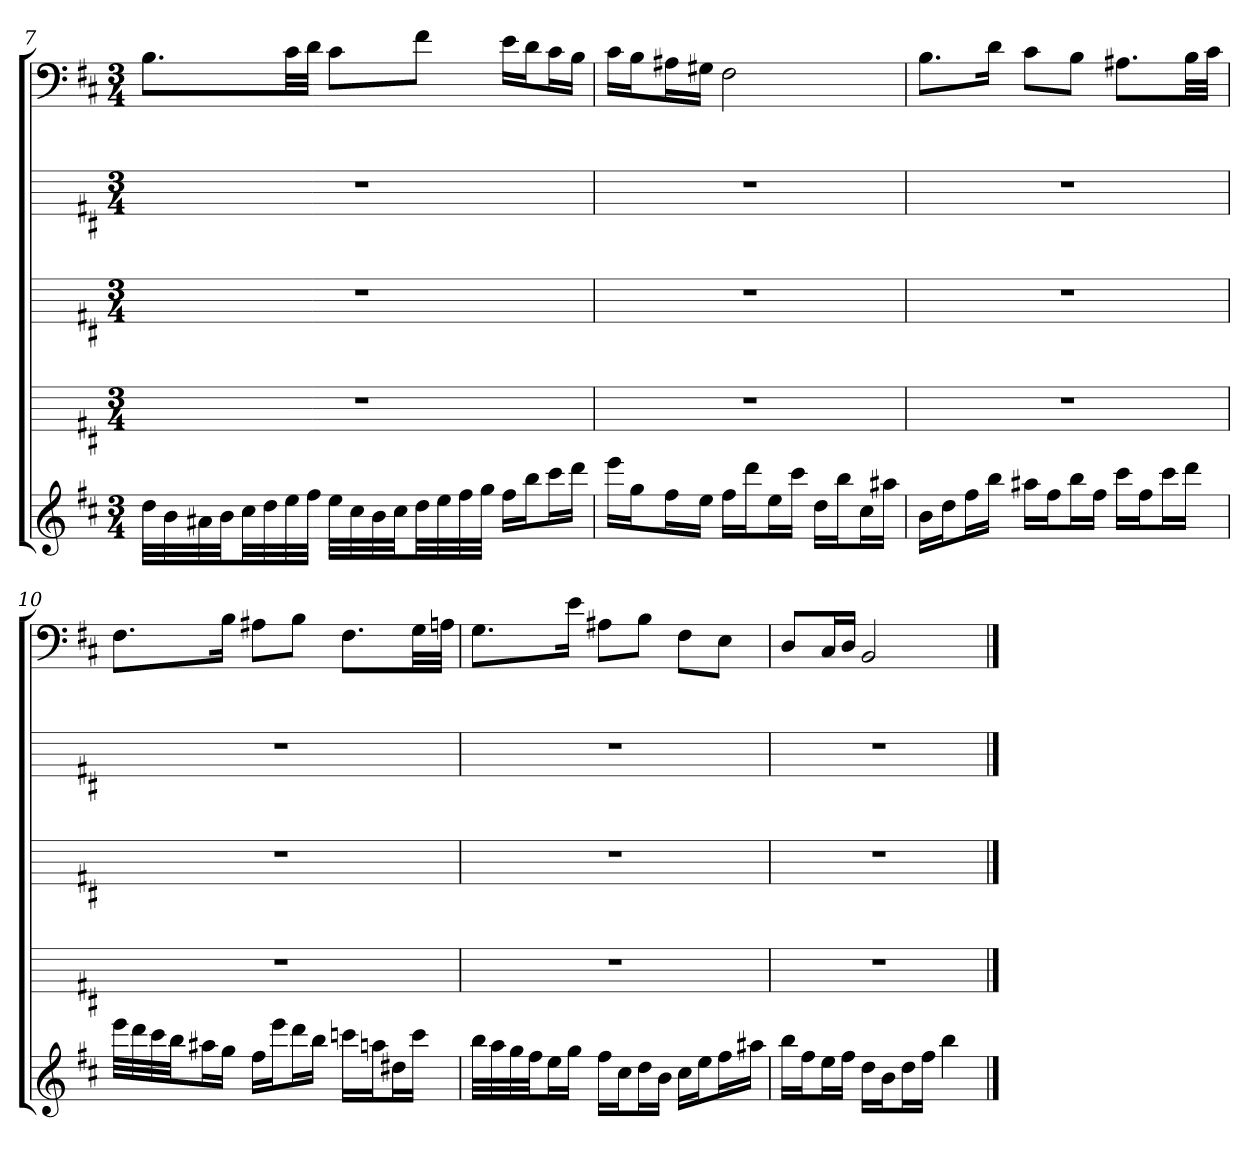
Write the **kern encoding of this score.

**kern	**kern	**kern	**kern	**kern
*part5	*part4	*part3	*part2	*part1
*staff5	*staff4	*staff3	*staff2	*staff1
*k[f#c#]	*k[f#c#]	*k[f#c#]	*k[f#c#]	*k[f#c#]
*b:	*b:	*b:	*b:	*b:
*M3/4	*M3/4	*M3/4	*M3/4	*M3/4
=7	=7	=7	=7	=7
32ddLLL	2.r	2.r	2.r	8.BL
32b	.	.	.	.
32a#X	.	.	.	.
32bJJ	.	.	.	.
32cc#LL	.	.	.	.
32dd	.	.	.	.
32ee	.	.	.	32c#LL
32ff#JJJ	.	.	.	32dJJJ
32eeLLL	.	.	.	8c#L
32cc#	.	.	.	.
32b	.	.	.	.
32cc#JJ	.	.	.	.
32ddLL	.	.	.	8f#J
32ee	.	.	.	.
32ff#	.	.	.	.
32ggJJJ	.	.	.	.
16ff#LL	.	.	.	16eLL
16bbJ	.	.	.	16dJ
16ccc#L	.	.	.	16c#L
16dddJJ	.	.	.	16BJJ
=8	=8	=8	=8	=8
16eeeLL	2.r	2.r	2.r	16c#LL
16ggJ	.	.	.	16BJ
16ff#L	.	.	.	16A#XL
16eeJJ	.	.	.	16G#XJJ
16ff#LL	.	.	.	2F#
16dddJ	.	.	.	.
16eeL	.	.	.	.
16ccc#JJ	.	.	.	.
16ddLL	.	.	.	.
16bbJ	.	.	.	.
16cc#L	.	.	.	.
16aa#XJJ	.	.	.	.
=9	=9	=9	=9	=9
16bLL	2.r	2.r	2.r	8.BL
16ddJ	.	.	.	.
16ff#L	.	.	.	.
16bbJJ	.	.	.	16dJk
16aa#XLL	.	.	.	8c#L
16ff#J	.	.	.	.
16bbL	.	.	.	8BJ
16ff#JJ	.	.	.	.
16ccc#LL	.	.	.	8.A#XL
16ff#J	.	.	.	.
16ccc#L	.	.	.	.
16dddJJ	.	.	.	32BLL
.	.	.	.	32c#JJJ
=10	=10	=10	=10	=10
32eeeLLL	2.r	2.r	2.r	8.F#L
32ddd	.	.	.	.
32ccc#	.	.	.	.
32bbJJ	.	.	.	.
16aa#XL	.	.	.	.
16ggJJ	.	.	.	16BJk
16ff#LL	.	.	.	8A#XL
16eeeJ	.	.	.	.
16dddL	.	.	.	8BJ
16bbJJ	.	.	.	.
16cccnLL	.	.	.	8.F#L
16aanJ	.	.	.	.
16dd#XL	.	.	.	.
16cccJJ	.	.	.	32GLL
.	.	.	.	32AnJJJ
=11	=11	=11	=11	=11
32bbLLL	2.r	2.r	2.r	8.GL
32aa	.	.	.	.
32gg	.	.	.	.
32ff#JJ	.	.	.	.
16eeL	.	.	.	.
16ggJJ	.	.	.	16eJk
16ff#LL	.	.	.	8A#XL
16cc#J	.	.	.	.
16ddL	.	.	.	8BJ
16bJJ	.	.	.	.
16cc#LL	.	.	.	8F#L
16eeJ	.	.	.	.
16ff#L	.	.	.	8EJ
16aa#XJJ	.	.	.	.
=12	=12	=12	=12	=12
16bbLL	2.r	2.r	2.r	8DL
16ff#J	.	.	.	.
16eeL	.	.	.	16C#L
16ff#JJ	.	.	.	16DJJ
16ddLL	.	.	.	2BB
16bJ	.	.	.	.
16ddL	.	.	.	.
16ff#JJ	.	.	.	.
4bb	.	.	.	.
==	==	==	==	==
*-	*-	*-	*-	*-
